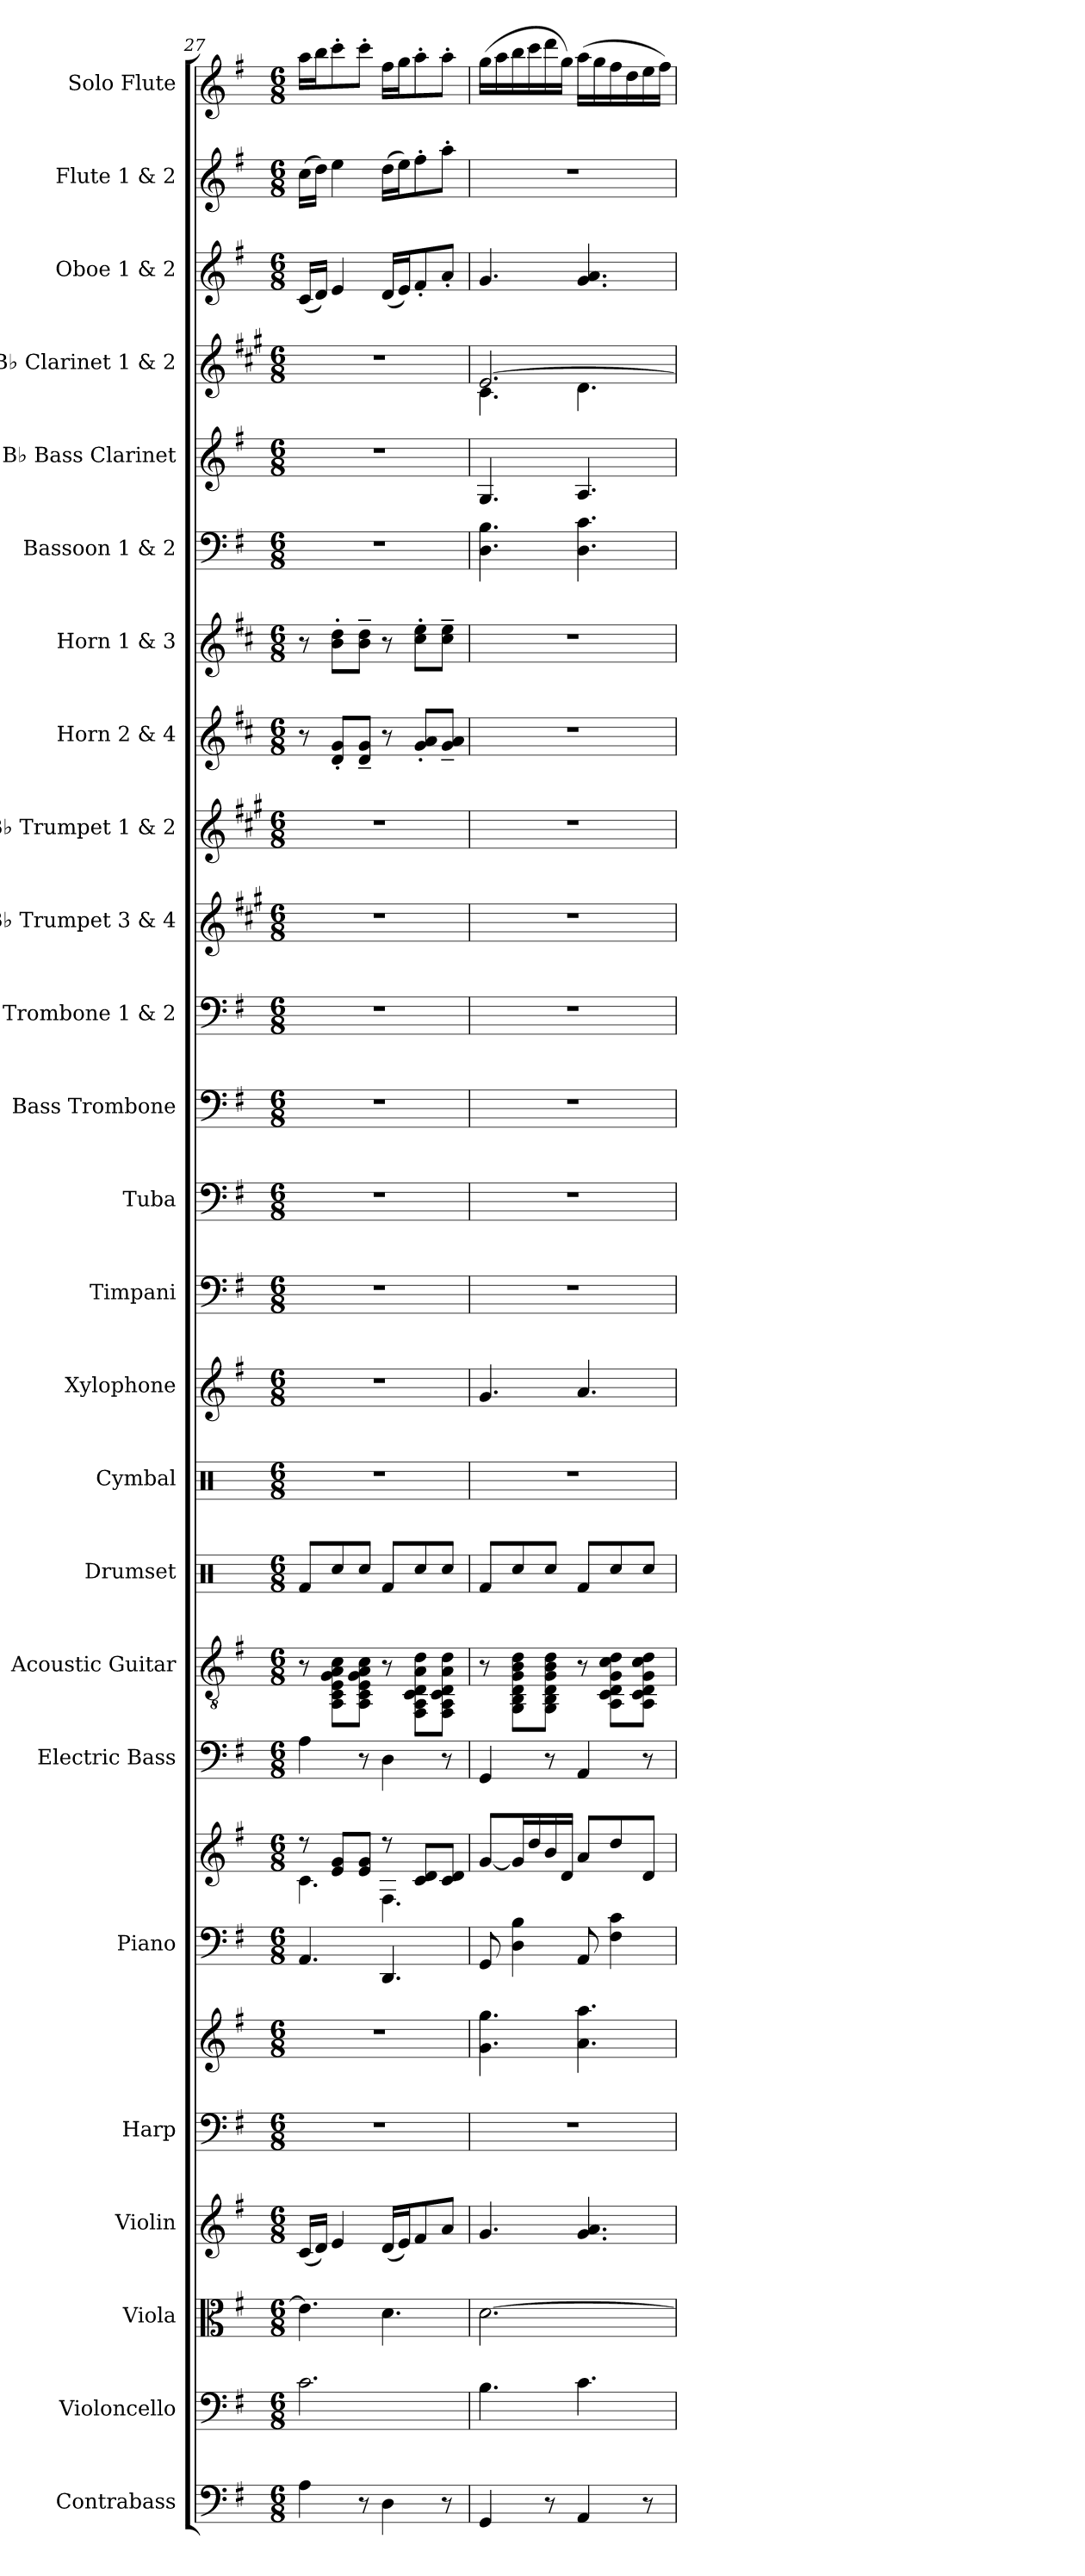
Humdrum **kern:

**kern	**kern	**kern	**kern	**kern	**kern	**kern	**kern	**kern	**kern	**kern	**kern	**kern	**kern	**kern	**kern	**kern	**kern	**kern	**kern	**kern	**kern	**kern	**kern	**kern	**kern	**kern
*part25	*part24	*part23	*part22	*part21	*part21	*part20	*part20	*part19	*part18	*part17	*part16	*part15	*part14	*part13	*part12	*part11	*part10	*part9	*part8	*part7	*part6	*part5	*part4	*part3	*part2	*part1
*staff27	*staff26	*staff25	*staff24	*staff23	*staff22	*staff21	*staff20	*staff19	*staff18	*staff17	*staff16	*staff15	*staff14	*staff13	*staff12	*staff11	*staff10	*staff9	*staff8	*staff7	*staff6	*staff5	*staff4	*staff3	*staff2	*staff1
*I"Contrabass	*I"Violoncello	*I"Viola	*I"Violin	*I"Harp	*	*I"Piano	*	*I"Electric Bass	*I"Acoustic Guitar	*I"Drumset	*I"Cymbal	*I"Xylophone	*I"Timpani	*I"Tuba	*I"Bass Trombone	*I"Trombone 1 &amp; 2	*I"B♭ Trumpet 3 &amp; 4	*I"B♭ Trumpet 1 &amp; 2	*I"Horn 2 &amp; 4	*I"Horn 1 &amp; 3	*I"Bassoon 1 &amp; 2	*I"B♭ Bass Clarinet	*I"B♭ Clarinet 1 &amp; 2	*I"Oboe 1 &amp; 2	*I"Flute 1 &amp; 2	*I"Solo Flute
*I'Cb.	*I'Vc.	*I'Vla.	*I'Vln.	*I'Hrp.	*	*I'Pno.	*	*I'El. B.	*I'Guit.	*I'D. Set	*I'Cym.	*I'Xyl.	*I'Timp.	*I'Tba.	*I'B. Tbn.	*I'Tbn. 1, 2	*I'B♭ Tpt. 3, 4	*I'B♭ Tpt. 1, 2	*I'Hn. 2, 4	*I'Hn. 1, 3	*I'Bsn. 1, 2	*I'B♭ B. Cl.	*I'B♭ Cl. 1, 2	*I'Ob. 1, 2	*I'Fl. 1, 2	*I'Solo
*clefF4	*clefF4	*clefC3	*clefG2	*clefF4	*clefG2	*clefF4	*clefG2	*clefF4	*clefGv2	*clefX	*clefX	*clefG2	*clefF4	*clefF4	*clefF4	*clefF4	*clefG2	*clefG2	*clefG2	*clefG2	*clefF4	*clefG2	*clefG2	*clefG2	*clefG2	*clefG2
*ITrd7c12	*	*	*	*	*	*	*	*ITrd7c12	*	*	*	*ITrd-14c-24	*	*	*	*	*ITrd1c2	*ITrd1c2	*ITrd4c7	*ITrd4c7	*	*ITrd8c14	*ITrd1c2	*	*	*
*k[f#]	*k[f#]	*k[f#]	*k[f#]	*k[f#]	*k[f#]	*k[f#]	*k[f#]	*k[f#]	*k[f#]	*k[]	*k[]	*k[f#]	*k[f#]	*k[f#]	*k[f#]	*k[f#]	*k[f#]	*k[f#]	*k[f#]	*k[f#]	*k[f#]	*k[f#]	*k[f#]	*k[f#]	*k[f#]	*k[f#]
*M6/8	*M6/8	*M6/8	*M6/8	*M6/8	*M6/8	*M6/8	*M6/8	*M6/8	*M6/8	*M6/8	*M6/8	*M6/8	*M6/8	*M6/8	*M6/8	*M6/8	*M6/8	*M6/8	*M6/8	*M6/8	*M6/8	*M6/8	*M6/8	*M6/8	*M6/8	*M6/8
=27	=27	=27	=27	=27	=27	=27	=27	=27	=27	=27	=27	=27	=27	=27	=27	=27	=27	=27	=27	=27	=27	=27	=27	=27	=27	=27
*	*	*	*	*	*	*	*^	*	*	*	*	*	*	*	*	*	*	*	*	*	*	*	*	*	*	*
4AA\	2.c\	4.e\]	(<16c/LL	2.r	2.r	4.AA/	8r	4.c\	4AA\	8r	8Rf/L	2.r	2.r	2.r	2.r	2.r	2.r	2.r	2.r	8r	8r	2.r	2.r	2.r	(<16c/LL	(>16cc\LL	16aa\LL
.	.	.	16d/JJ)	.	.	.	.	.	.	.	.	.	.	.	.	.	.	.	.	.	.	.	.	.	16d/JJ)	16dd\JJ)	16bb\J
.	.	.	4e/	.	.	.	8e/ 8g/L	.	.	8AA\ 8C\ 8E\ 8G\ 8A\ 8c\L	8Rcc/	.	.	.	.	.	.	.	.	8G/' 8c/'L	8e\' 8g\'L	.	.	.	4e/	4ee\	8ccc'\
8r	.	.	.	.	.	.	8e/ 8g/J	.	8r	8AA\ 8C\ 8E\ 8G\ 8A\ 8c\J	8Rcc/J	.	.	.	.	.	.	.	.	8G/~ 8c/~J	8e\~ 8g\~J	.	.	.	.	.	8ccc'\J
4DD\	.	4.d\	(<16d/LL	.	.	4.DD/	8r	4.F#\	4DD\	8r	8Rf/L	.	.	.	.	.	.	.	.	8r	8r	.	.	.	(<16d/LL	(>16dd\LL	16ff#\LL
.	.	.	16e/J)	.	.	.	.	.	.	.	.	.	.	.	.	.	.	.	.	.	.	.	.	.	16e/J)	16ee\J)	16gg\J
.	.	.	8f#/	.	.	.	8c/ 8d/L	.	.	8FF#\ 8AA\ 8C\ 8D\ 8A\ 8d\L	8Rcc/	.	.	.	.	.	.	.	.	8c/' 8d/'L	8f#\' 8a\'L	.	.	.	8f#'/	8ff#'\	8aa'\
8r	.	.	8a/J	.	.	.	8c/ 8d/J	.	8r	8FF#\ 8AA\ 8C\ 8D\ 8A\ 8d\J	8Rcc/J	.	.	.	.	.	.	.	.	8c/~ 8d/~J	8f#\~ 8a\~J	.	.	.	8a'/J	8aa'\J	8aa'\J
*	*	*	*	*	*	*	*v	*v	*	*	*	*	*	*	*	*	*	*	*	*	*	*	*	*	*	*	*
=28	=28	=28	=28	=28	=28	=28	=28	=28	=28	=28	=28	=28	=28	=28	=28	=28	=28	=28	=28	=28	=28	=28	=28	=28	=28	=28
*	*	*	*	*	*	*	*	*	*	*	*	*	*	*	*	*	*	*	*	*	*	*	*^	*	*	*
4GGG/	4.B\	[2.d\	4.g/	2.r	4.g\ 4.gg\	8GG/	[8g/L	4GGG/	8r	8Rf/L	2.r	4.ggg/	2.r	2.r	2.r	2.r	2.r	2.r	2.r	2.r	4.D\ 4.B\	4.GG/	[2.d/	4.B\	4.g/	2.r	(>16gg\LL
.	.	.	.	.	.	.	.	.	.	.	.	.	.	.	.	.	.	.	.	.	.	.	.	.	.	.	16aa\
.	.	.	.	.	.	4D\ 4B\	16g/L]	.	8GG\ 8BB\ 8D\ 8G\ 8B\ 8d\L	8Rcc/	.	.	.	.	.	.	.	.	.	.	.	.	.	.	.	.	16bb\
.	.	.	.	.	.	.	16dd/	.	.	.	.	.	.	.	.	.	.	.	.	.	.	.	.	.	.	.	16ccc\
8r	.	.	.	.	.	.	16b/	8r	8GG\ 8BB\ 8D\ 8G\ 8B\ 8d\J	8Rcc/J	.	.	.	.	.	.	.	.	.	.	.	.	.	.	.	.	16ddd\
.	.	.	.	.	.	.	16d/JJ	.	.	.	.	.	.	.	.	.	.	.	.	.	.	.	.	.	.	.	16gg\JJ)
4AAA/	4.c\	.	4.g/ 4.a/	.	4.a\ 4.aa\	8AA/	8a/L	4AAA/	8r	8Rf/L	.	4.aaa/	.	.	.	.	.	.	.	.	4.D\ 4.c\	4.AA/	.	4.c\	4.g/ 4.a/	.	(>16aa\LL
.	.	.	.	.	.	.	.	.	.	.	.	.	.	.	.	.	.	.	.	.	.	.	.	.	.	.	16gg\
.	.	.	.	.	.	4F#\ 4c\	8dd/	.	8AA\ 8C\ 8D\ 8G\ 8c\ 8d\L	8Rcc/	.	.	.	.	.	.	.	.	.	.	.	.	.	.	.	.	16ff#\
.	.	.	.	.	.	.	.	.	.	.	.	.	.	.	.	.	.	.	.	.	.	.	.	.	.	.	16dd\
8r	.	.	.	.	.	.	8d/J	8r	8AA\ 8C\ 8D\ 8G\ 8c\ 8d\J	8Rcc/J	.	.	.	.	.	.	.	.	.	.	.	.	.	.	.	.	16ee\
.	.	.	.	.	.	.	.	.	.	.	.	.	.	.	.	.	.	.	.	.	.	.	.	.	.	.	16ff#\JJ)
*	*	*	*	*	*	*	*	*	*	*	*	*	*	*	*	*	*	*	*	*	*	*	*v	*v	*	*	*
=	=	=	=	=	=	=	=	=	=	=	=	=	=	=	=	=	=	=	=	=	=	=	=	=	=	=
*-	*-	*-	*-	*-	*-	*-	*-	*-	*-	*-	*-	*-	*-	*-	*-	*-	*-	*-	*-	*-	*-	*-	*-	*-	*-	*-
